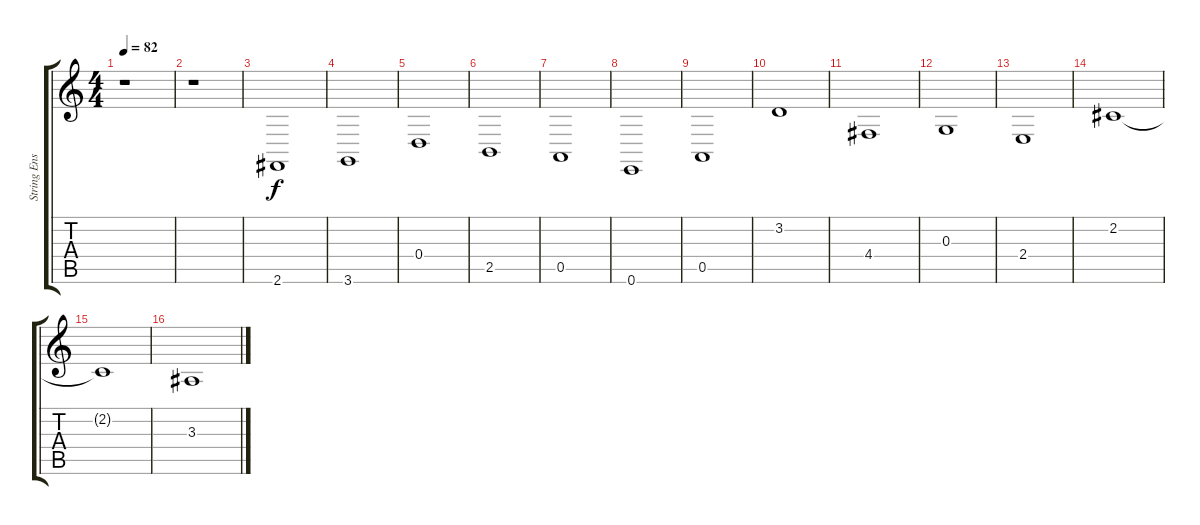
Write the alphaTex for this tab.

\track ("String Ensemble" "String Ens") {instrument stringensemble1}
\staff {score tabs}
\tuning (E4 B3 G3 D3 A2 E2) {hide}
\ts (4 4)
\tempo 82
\clef g2
\ks c
r.1{dy f instrument stringensemble1} |
r.1 |
2.6.1{volume 0} |
3.6.1{volume 0} |
0.4.1{volume 1} |
2.5.1{volume 2} |
0.5.1{volume 2} |
0.6.1{volume 3} |
0.5.1{volume 3} |
3.2.1{volume 4} |
4.4.1 |
0.3.1 |
2.4.1 |
2.2.1 |
2.2{t}.1 |
3.3.1
